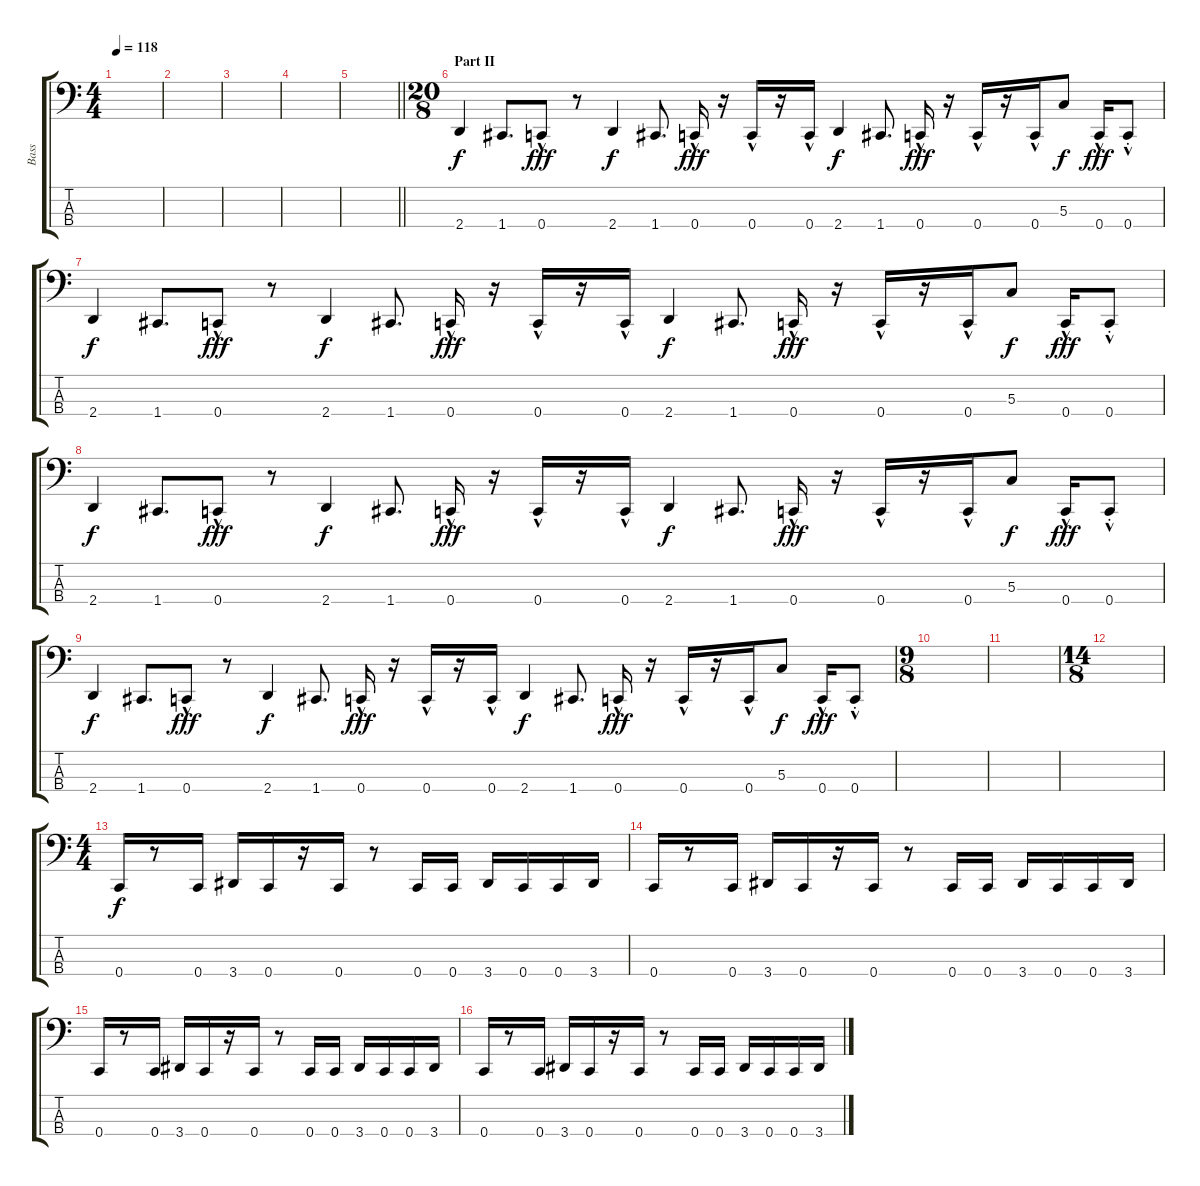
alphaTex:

\track ("Bass" "Bass") {instrument electricbassfinger}
\staff {score tabs}
\tuning (F2 C2 G1 C1) {hide}
\ts (4 4)
\tempo 118
\clef f4
\ks c
|
|
|
|
\barLineRight lightlight
|
\ts (20 8)
\section ("" "Part II")
2.4.4 1.4.8{d} 0.4{hac}.8{dy fff} r.8 2.4.4{dy f} 1.4.8{d} 0.4{hac}.16{dy fff} r.16 0.4{hac}.16 r.16 0.4{hac}.16 2.4.4{dy f} 1.4.8{d} 0.4{hac}.16{dy fff} r.16 0.4{hac}.16 r.16 0.4{hac}.16 5.3.8{dy f} 0.4{hac}.16{dy fff} 0.4{hac st}.8 |
2.4.4{dy f} 1.4.8{d} 0.4{hac}.8{dy fff} r.8 2.4.4{dy f} 1.4.8{d} 0.4{hac}.16{dy fff} r.16 0.4{hac}.16 r.16 0.4{hac}.16 2.4.4{dy f} 1.4.8{d} 0.4{hac}.16{dy fff} r.16 0.4{hac}.16 r.16 0.4{hac}.16 5.3.8{dy f} 0.4{hac}.16{dy fff} 0.4{hac st}.8 |
2.4.4{dy f} 1.4.8{d} 0.4{hac}.8{dy fff} r.8 2.4.4{dy f} 1.4.8{d} 0.4{hac}.16{dy fff} r.16 0.4{hac}.16 r.16 0.4{hac}.16 2.4.4{dy f} 1.4.8{d} 0.4{hac}.16{dy fff} r.16 0.4{hac}.16 r.16 0.4{hac}.16 5.3.8{dy f} 0.4{hac}.16{dy fff} 0.4{hac st}.8 |
2.4.4{dy f} 1.4.8{d} 0.4{hac}.8{dy fff} r.8 2.4.4{dy f} 1.4.8{d} 0.4{hac}.16{dy fff} r.16 0.4{hac}.16 r.16 0.4{hac}.16 2.4.4{dy f} 1.4.8{d} 0.4{hac}.16{dy fff} r.16 0.4{hac}.16 r.16 0.4{hac}.16 5.3.8{dy f} 0.4{hac}.16{dy fff} 0.4{hac st}.8 |
\ts (9 8)
|
|
\ts (14 8)
|
\ts (4 4)
0.4.16{dy f} r.8 0.4.16 3.4.16 0.4.16 r.16 0.4.16 r.8 0.4.16 0.4.16 3.4.16 0.4.16 0.4.16 3.4.16 |
0.4.16 r.8 0.4.16 3.4.16 0.4.16 r.16 0.4.16 r.8 0.4.16 0.4.16 3.4.16 0.4.16 0.4.16 3.4.16 |
0.4.16 r.8 0.4.16 3.4.16 0.4.16 r.16 0.4.16 r.8 0.4.16 0.4.16 3.4.16 0.4.16 0.4.16 3.4.16 |
0.4.16 r.8 0.4.16 3.4.16 0.4.16 r.16 0.4.16 r.8 0.4.16 0.4.16 3.4.16 0.4.16 0.4.16 3.4.16
